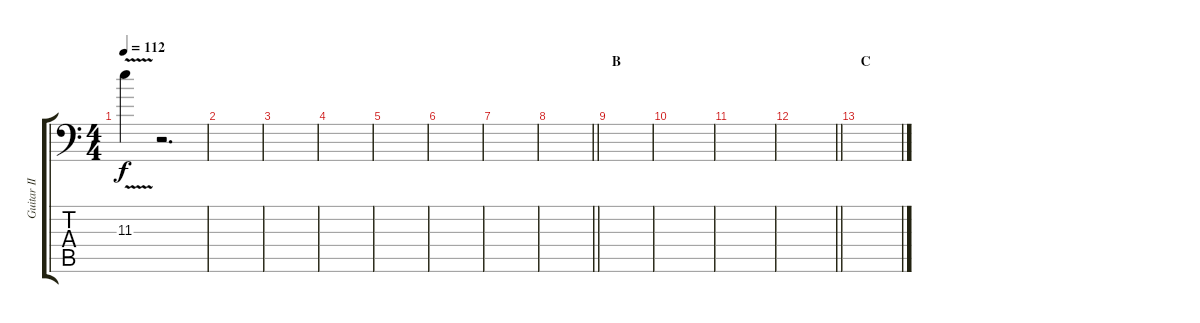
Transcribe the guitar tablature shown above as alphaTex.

\track ("Guitar II" "Guitar II") {instrument overdrivenguitar}
\staff {score tabs}
\tuning (D4 A3 F3 C3 G2 A1) {hide}
\ts (4 4)
\section ("" "")
\tempo 112
\clef f4
\ks c
11.3{v t}.4{dy f} r.2{d} |
|
|
|
|
|
|
\barLineRight lightlight
|
\section ("" "B")
|
|
|
\barLineRight lightlight
|
\section ("" "C")
